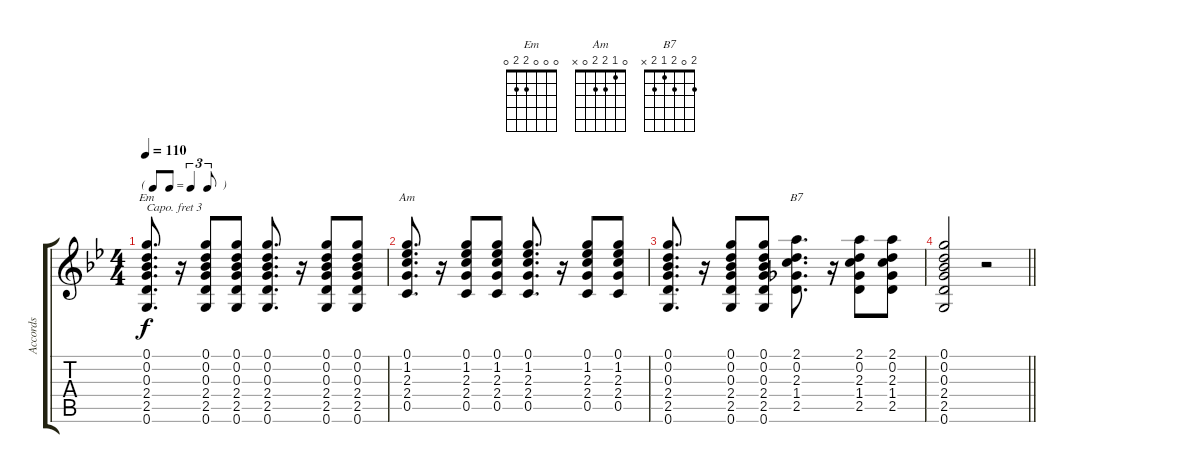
\track ("Accords" "Accords") {instrument acousticguitarsteel}
\staff {score tabs}
\capo 3
\tuning (E4 B3 G3 D3 A2 E2) {hide}
\chord ("Em" 0 0 0 2 2 0)
\chord ("Am" 0 1 2 2 0 x)
\chord ("B7" 2 0 2 1 2 x)
\ts (4 4)
\tf triplet8th
\tempo 110
\clef g2
\ks bb
(0.1 0.2 0.3 2.4 2.5 0.6).8{d ch "Em" dy f} r.16 (0.1 0.2 0.3 2.4 2.5 0.6).8 (0.1 0.2 0.3 2.4 2.5 0.6).8 (0.1 0.2 0.3 2.4 2.5 0.6).8{d} r.16 (0.1 0.2 0.3 2.4 2.5 0.6).8 (0.1 0.2 0.3 2.4 2.5 0.6).8 |
(0.1 1.2 2.3 2.4 0.5).8{d ch "Am"} r.16 (0.1 1.2 2.3 2.4 0.5).8 (0.1 1.2 2.3 2.4 0.5).8 (0.1 1.2 2.3 2.4 0.5).8{d} r.16 (0.1 1.2 2.3 2.4 0.5).8 (0.1 1.2 2.3 2.4 0.5).8 |
(0.1 0.2 0.3 2.4 2.5 0.6).8{d} r.16 (0.1 0.2 0.3 2.4 2.5 0.6).8 (0.1 0.2 0.3 2.4 2.5 0.6).8 (2.1 0.2 2.3 1.4 2.5).8{d ch "B7"} r.16 (2.1 0.2 2.3 1.4 2.5).8 (2.1 0.2 2.3 1.4 2.5).8 |
\barLineRight lightlight
(0.1 0.2 0.3 2.4 2.5 0.6).2 r.2
